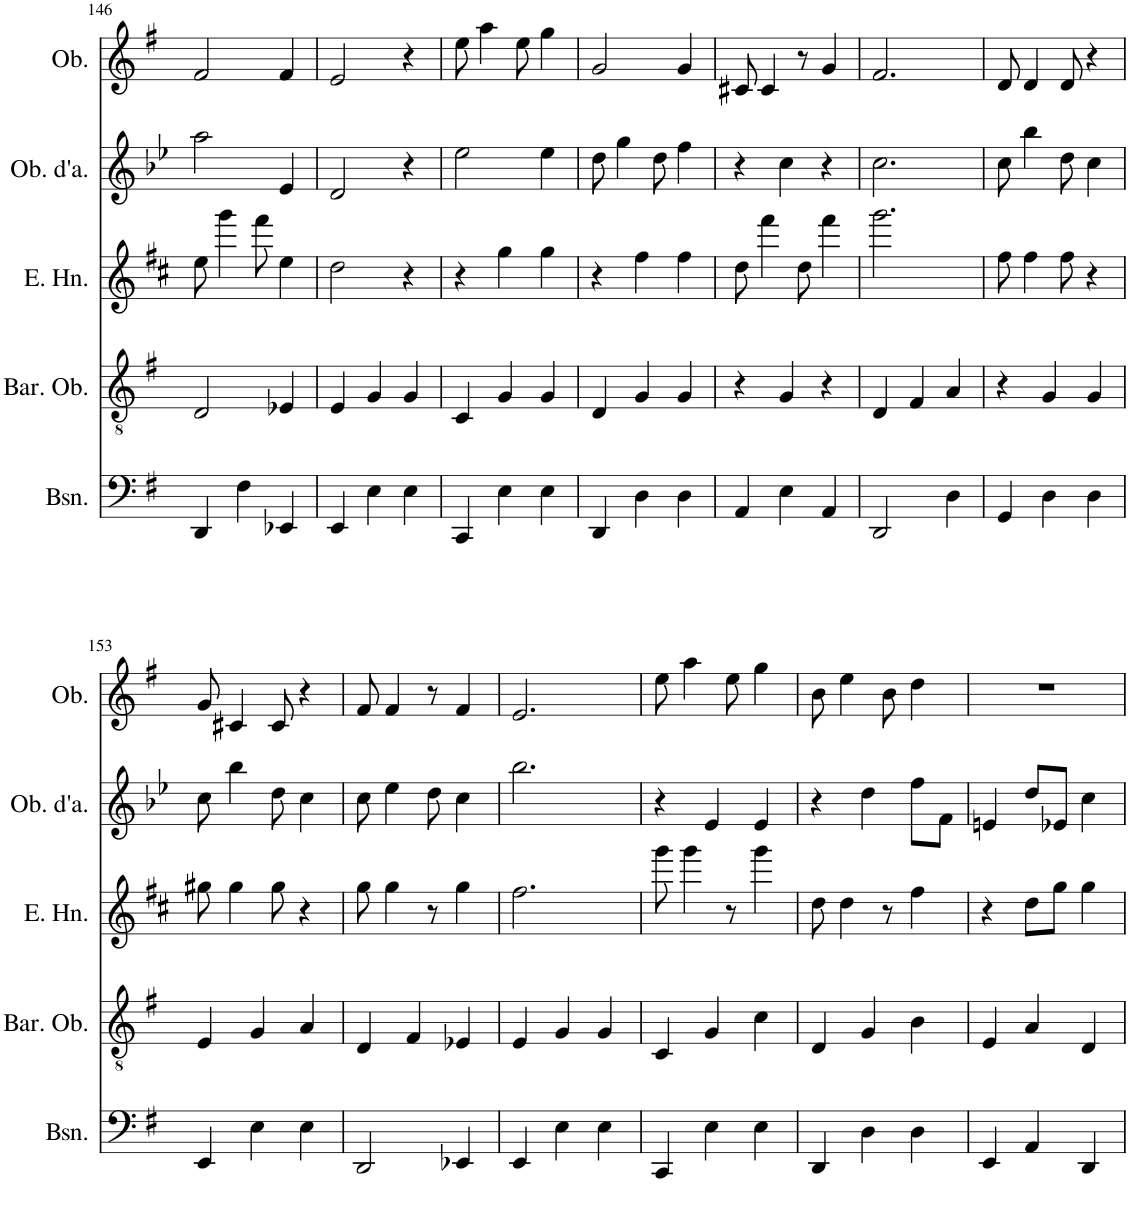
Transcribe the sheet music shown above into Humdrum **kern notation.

**kern	**kern	**kern	**kern	**kern
*part5	*part4	*part3	*part2	*part1
*staff5	*staff4	*staff3	*staff2	*staff1
*I"Bassoon	*I"Baritone Oboe	*I"English Horn	*I"Oboe d'amore	*I"Oboe
*I'Bsn.	*I'Bar. Ob.	*I'E. Hn.	*I'Ob. d'a.	*I'Ob.
!!LO:PB:g=z
*clefF4	*clefGv2	*clefG2	*clefG2	*clefG2
*	*	*Trd4c7	*Trd2c3	*
*k[f#]	*k[f#]	*k[f#c#]	*k[b-e-]	*k[f#]
*M3/4	*M3/4	*M3/4	*M3/4	*M3/4
=146	=146	=146	=146	=146
4DD/	2D/	8ee\	2aa\	2f#/
.	.	4ggg\	.	.
4F#\	.	.	.	.
.	.	8fff#\	.	.
4EE-X/	4E-X/	4ee\	4e-/	4f#/
=147	=147	=147	=147	=147
4EE/	4E/	2dd\	2d/	2e/
4E\	4G/	.	.	.
4E\	4G/	4r	4r	4r
=148	=148	=148	=148	=148
4CC/	4C/	4r	2ee-\	8ee\
.	.	.	.	4aa\
4E\	4G/	4gg\	.	.
.	.	.	.	8ee\
4E\	4G/	4gg\	4ee-\	4gg\
=149	=149	=149	=149	=149
4DD/	4D/	4r	8dd\	2g/
.	.	.	4gg\	.
4D\	4G/	4ff#\	.	.
.	.	.	8dd\	.
4D\	4G/	4ff#\	4ff\	4g/
=150	=150	=150	=150	=150
4AA/	4r	8dd\	4r	8c#X/
.	.	4fff#\	.	4c#/
4E\	4G/	.	4cc\	.
.	.	8dd\	.	8r
4AA/	4r	4fff#\	4r	4g/
=151	=151	=151	=151	=151
2DD/	4D/	2.ggg\	2.cc\	2.f#/
.	4F#/	.	.	.
4D\	4A/	.	.	.
=152	=152	=152	=152	=152
4GG/	4r	8ff#\	8cc\	8d/
.	.	4ff#\	4bb-\	4d/
4D\	4G/	.	.	.
.	.	8ff#\	8dd\	8d/
4D\	4G/	4r	4cc\	4r
!!LO:LB:g=z
=153	=153	=153	=153	=153
4EE/	4E/	8gg#X\	8cc\	8g/
.	.	4gg#\	4bb-\	4c#X/
4E\	4G/	.	.	.
.	.	8gg#\	8dd\	8c#/
4E\	4A/	4r	4cc\	4r
=154	=154	=154	=154	=154
2DD/	4D/	8gg\	8cc\	8f#/
.	.	4gg\	4ee-\	4f#/
.	4F#/	.	.	.
.	.	8r	8dd\	8r
4EE-X/	4E-X/	4gg\	4cc\	4f#/
=155	=155	=155	=155	=155
4EE/	4E/	2.ff#\	2.bb-\	2.e/
4E\	4G/	.	.	.
4E\	4G/	.	.	.
=156	=156	=156	=156	=156
4CC/	4C/	8ggg\	4r	8ee\
.	.	4ggg\	.	4aa\
4E\	4G/	.	4e-/	.
.	.	8r	.	8ee\
4E\	4c\	4ggg\	4e-/	4gg\
=157	=157	=157	=157	=157
4DD/	4D/	8dd\	4r	8b\
.	.	4dd\	.	4ee\
4D\	4G/	.	4dd\	.
.	.	8r	.	8b\
4D\	4B\	4ff#\	8ff\L	4dd\
.	.	.	8f\J	.
=158	=158	=158	=158	=158
4EE/	4E/	4r	4en/	2.r
4AA/	4A/	8dd\L	8dd/L	.
.	.	8gg\J	8e-X/J	.
4DD/	4D/	4gg\	4cc\	.
=	=	=	=	=
*-	*-	*-	*-	*-
